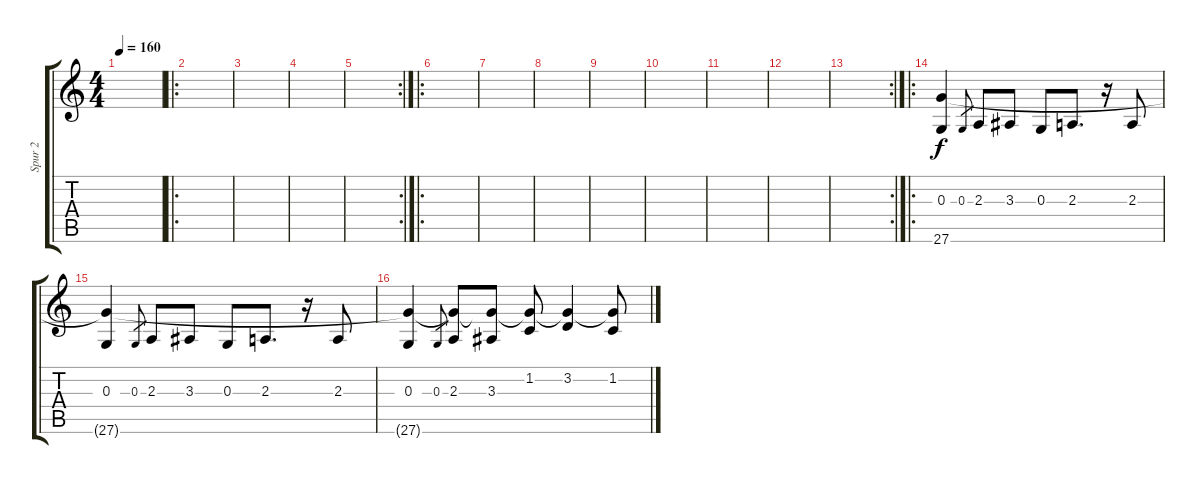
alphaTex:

\track ("Spur 2" "Spur 2") {instrument viola}
\staff {score tabs}
\tuning (E4 B3 G3 D3 A2 E2) {hide}
\ts (4 4)
\tempo 160
\clef g2
\ks c
|
\ro
|
|
|
\rc 2
|
\ro
|
|
|
|
|
|
|
\rc 2
|
\ro
(0.3 27.6).4 0.3.8{gr} 2.3.8 3.3.8 0.3.8 2.3.8{d} r.16 2.3.8 |
(0.3 27.6{t}).4 0.3.8{gr} 2.3.8 3.3.8 0.3.8 2.3.8{d} r.16 2.3.8 |
(0.3 27.6{t}).4 0.3.8{gr} (2.3 27.6{t}).8 (3.3 27.6{t}).8 (1.2 27.6{t}).8 (3.2 27.6{t}).4 (1.2 27.6{t}).8
